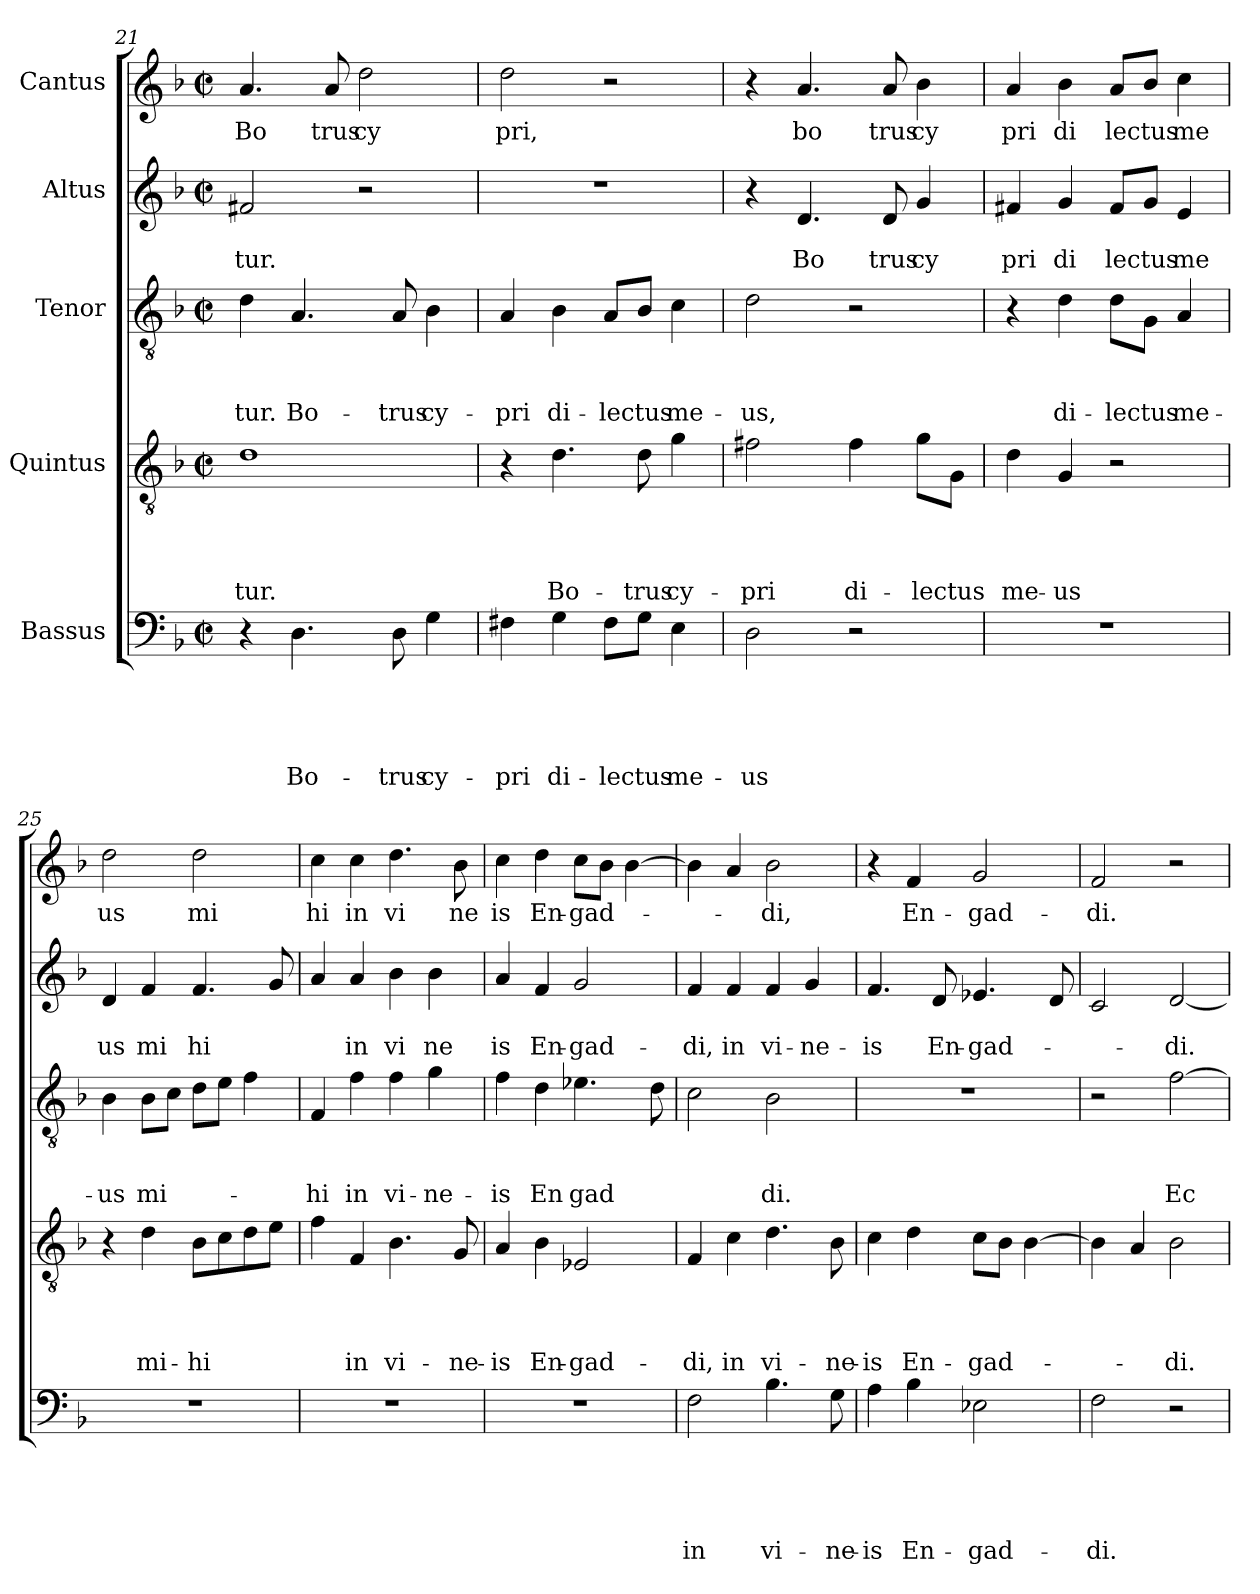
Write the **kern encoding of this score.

**kern	**text	**text	**text	**text	**text	**kern	**text	**text	**text	**text	**kern	**text	**text	**text	**kern	**text	**text	**kern	**text
*part5	*part5	*part5	*part5	*part5	*part5	*part4	*part4	*part4	*part4	*part4	*part3	*part3	*part3	*part3	*part2	*part2	*part2	*part1	*part1
*staff5	*staff5	*staff5	*staff5	*staff5	*staff5	*staff4	*staff4	*staff4	*staff4	*staff4	*staff3	*staff3	*staff3	*staff3	*staff2	*staff2	*staff2	*staff1	*staff1
*I"Bassus	*	*	*	*	*	*I"Quintus	*	*	*	*	*I"Tenor	*	*	*	*I"Altus	*	*	*I"Cantus	*
!!LO:PB:g=z
*clefF4	*	*	*	*	*	*clefGv2	*	*	*	*	*clefGv2	*	*	*	*clefG2	*	*	*clefG2	*
*k[b-]	*	*	*	*	*	*k[b-]	*	*	*	*	*k[b-]	*	*	*	*k[b-]	*	*	*k[b-]	*
*F:	*	*	*	*	*	*F:	*	*	*	*	*F:	*	*	*	*F:	*	*	*F:	*
*M2/2	*	*	*	*	*	*M2/2	*	*	*	*	*M2/2	*	*	*	*M2/2	*	*	*M2/2	*
*met(c|)	*	*	*	*	*	*met(c|)	*	*	*	*	*met(c|)	*	*	*	*met(c|)	*	*	*met(c|)	*
=21	=21	=21	=21	=21	=21	=21	=21	=21	=21	=21	=21	=21	=21	=21	=21	=21	=21	=21	=21
!	!	!	!	!	!	!	!	!	!	!LO:LY:b	!	!	!	!LO:LY:b	!	!	!LO:LY:b	!	!LO:LY:b
4r	.	.	.	.	.	1d	.	.	.	-tur.	4d\	.	.	tur.	2f#X/	.	-tur.	4.a/	Bo
!	!	!	!	!	!LO:LY:b	!	!	!	!	!	!	!	!	!LO:LY:b	!	!	!	!	!
4.D\	.	.	.	.	Bo-	.	.	.	.	.	4.A/	.	.	Bo-	.	.	.	.	.
!	!	!	!	!	!	!	!	!	!	!	!	!	!	!	!	!	!	!	!LO:LY:b
.	.	.	.	.	.	.	.	.	.	.	.	.	.	.	.	.	.	8a/	trus
!	!	!	!	!	!	!	!	!	!	!	!	!	!	!	!	!	!	!	!LO:LY:b
.	.	.	.	.	.	.	.	.	.	.	.	.	.	.	2r	.	.	2dd\	cy
!	!	!	!	!	!LO:LY:b	!	!	!	!	!	!	!	!	!LO:LY:b	!	!	!	!	!
8D\	.	.	.	.	-trus	.	.	.	.	.	8A/	.	.	-trus	.	.	.	.	.
!	!	!	!	!	!LO:LY:b	!	!	!	!	!	!	!	!	!LO:LY:b	!	!	!	!	!
4G\	.	.	.	.	cy-	.	.	.	.	.	4B-\	.	.	cy-	.	.	.	.	.
=22	=22	=22	=22	=22	=22	=22	=22	=22	=22	=22	=22	=22	=22	=22	=22	=22	=22	=22	=22
!	!	!	!	!	!LO:LY:b	!	!	!	!	!	!	!	!	!LO:LY:b	!	!	!	!	!LO:LY:b
4F#X\	.	.	.	.	-pri	4r	.	.	.	.	4A/	.	.	-pri	1r	.	.	2dd\	pri,
!	!	!	!	!	!LO:LY:b	!	!	!	!	!LO:LY:b	!	!	!	!LO:LY:b	!	!	!	!	!
4G\	.	.	.	.	di-	4.d\	.	.	.	Bo-	4B-\	.	.	di-	.	.	.	.	.
!	!	!	!	!	!LO:LY:b	!	!	!	!	!	!	!	!	!LO:LY:b	!	!	!	!	!
8F#\L	.	.	.	.	-lectus	.	.	.	.	.	8A/L	.	.	-lectus	.	.	.	2r	.
!	!	!	!	!	!	!	!	!	!	!LO:LY:b	!	!	!	!	!	!	!	!	!
8G\J	.	.	.	.	.	8d\	.	.	.	-trus	8B-/J	.	.	.	.	.	.	.	.
!	!	!	!	!	!LO:LY:b	!	!	!	!	!LO:LY:b	!	!	!	!LO:LY:b	!	!	!	!	!
4E\	.	.	.	.	me-	4g\	.	.	.	cy-	4c\	.	.	me-	.	.	.	.	.
=23	=23	=23	=23	=23	=23	=23	=23	=23	=23	=23	=23	=23	=23	=23	=23	=23	=23	=23	=23
!	!	!	!	!	!LO:LY:b	!	!	!	!	!LO:LY:b	!	!	!	!LO:LY:b	!	!	!	!	!
2D\	.	.	.	.	-us	2f#X\	.	.	.	-pri	2d\	.	.	-us,	4r	.	.	4r	.
!	!	!	!	!	!	!	!	!	!	!	!	!	!	!	!	!	!LO:LY:b	!	!LO:LY:b
.	.	.	.	.	.	.	.	.	.	.	.	.	.	.	4.d/	.	Bo	4.a/	bo
!	!	!	!	!	!	!	!	!	!	!LO:LY:b	!	!	!	!	!	!	!	!	!
2r	.	.	.	.	.	4f#\	.	.	.	di-	2r	.	.	.	.	.	.	.	.
!	!	!	!	!	!	!	!	!	!	!	!	!	!	!	!	!	!LO:LY:b	!	!LO:LY:b
.	.	.	.	.	.	.	.	.	.	.	.	.	.	.	8d/	.	trus	8a/	trus
!	!	!	!	!	!	!	!	!	!	!LO:LY:b	!	!	!	!	!	!	!LO:LY:b	!	!LO:LY:b
.	.	.	.	.	.	8g\L	.	.	.	-lectus	.	.	.	.	4g/	.	cy	4b-\	cy
.	.	.	.	.	.	8G\J	.	.	.	.	.	.	.	.	.	.	.	.	.
=24	=24	=24	=24	=24	=24	=24	=24	=24	=24	=24	=24	=24	=24	=24	=24	=24	=24	=24	=24
!	!	!	!	!	!	!	!	!	!	!LO:LY:b	!	!	!	!	!	!	!LO:LY:b	!	!LO:LY:b
1r	.	.	.	.	.	4d\	.	.	.	me-	4r	.	.	.	4f#X/	.	pri	4a/	pri
!	!	!	!	!	!	!	!	!	!	!LO:LY:b	!	!	!	!LO:LY:b	!	!	!LO:LY:b	!	!LO:LY:b
.	.	.	.	.	.	4G/	.	.	.	-us	4d\	.	.	di-	4g/	.	di	4b-\	di
!	!	!	!	!	!	!	!	!	!	!	!	!	!	!LO:LY:b	!	!	!LO:LY:b	!	!LO:LY:b
.	.	.	.	.	.	2r	.	.	.	.	8d\L	.	.	-lectus	8f#/L	.	lectus	8a/L	lectus
.	.	.	.	.	.	.	.	.	.	.	8G\J	.	.	.	8g/J	.	.	8b-/J	.
!	!	!	!	!	!	!	!	!	!	!	!	!	!	!LO:LY:b	!	!	!LO:LY:b	!	!LO:LY:b
.	.	.	.	.	.	.	.	.	.	.	4A/	.	.	me-	4e/	.	me	4cc\	me
=25	=25	=25	=25	=25	=25	=25	=25	=25	=25	=25	=25	=25	=25	=25	=25	=25	=25	=25	=25
!	!	!	!	!	!	!	!	!	!	!	!	!	!	!LO:LY:b	!	!	!LO:LY:b	!	!LO:LY:b
1r	.	.	.	.	.	4r	.	.	.	.	4B-\	.	.	-us	4d/	.	us	2dd\	us
!	!	!	!	!	!	!	!	!	!	!LO:LY:b	!	!	!	!LO:LY:b	!	!	!LO:LY:b	!	!
.	.	.	.	.	.	4d\	.	.	.	mi-	8B-\L	.	.	mi-	4f/	.	mi	.	.
.	.	.	.	.	.	.	.	.	.	.	8c\J	.	.	.	.	.	.	.	.
!	!	!	!	!	!	!	!	!	!	!LO:LY:b	!	!	!	!	!	!	!LO:LY:b	!	!LO:LY:b
.	.	.	.	.	.	8B-\L	.	.	.	-hi	8d\L	.	.	.	4.f/	.	hi	2dd\	mi
.	.	.	.	.	.	8c\	.	.	.	.	8e\J	.	.	.	.	.	.	.	.
.	.	.	.	.	.	8d\	.	.	.	.	4f\	.	.	.	.	.	.	.	.
.	.	.	.	.	.	8e\J	.	.	.	.	.	.	.	.	8g/	.	.	.	.
=26	=26	=26	=26	=26	=26	=26	=26	=26	=26	=26	=26	=26	=26	=26	=26	=26	=26	=26	=26
!	!	!	!	!	!	!	!	!	!	!	!	!	!	!LO:LY:b	!	!	!	!	!LO:LY:b
1r	.	.	.	.	.	4f\	.	.	.	.	4F/	.	.	-hi	4a/	.	.	4cc\	hi
!	!	!	!	!	!	!	!	!	!	!LO:LY:b	!	!	!	!LO:LY:b	!	!	!LO:LY:b	!	!LO:LY:b
.	.	.	.	.	.	4F/	.	.	.	in	4f\	.	.	in	4a/	.	in	4cc\	in
!	!	!	!	!	!	!	!	!	!	!LO:LY:b	!	!	!	!LO:LY:b	!	!	!LO:LY:b	!	!LO:LY:b
.	.	.	.	.	.	4.B-\	.	.	.	vi-	4f\	.	.	vi-	4b-\	.	vi	4.dd\	vi
!	!	!	!	!	!	!	!	!	!	!	!	!	!	!LO:LY:b	!	!	!LO:LY:b	!	!
.	.	.	.	.	.	.	.	.	.	.	4g\	.	.	-ne-	4b-\	.	ne	.	.
!	!	!	!	!	!	!	!	!	!	!LO:LY:b	!	!	!	!	!	!	!	!	!LO:LY:b
.	.	.	.	.	.	8G/	.	.	.	-ne-	.	.	.	.	.	.	.	8b-\	ne
!!LO:LB:g=z
=27	=27	=27	=27	=27	=27	=27	=27	=27	=27	=27	=27	=27	=27	=27	=27	=27	=27	=27	=27
!	!	!	!	!	!	!	!	!	!	!LO:LY:b	!	!	!	!LO:LY:b	!	!	!LO:LY:b	!	!LO:LY:b
1r	.	.	.	.	.	4A/	.	.	.	-is	4f\	.	.	-is	4a/	.	is	4cc\	is
!	!	!	!	!	!	!	!	!	!	!LO:LY:b	!	!	!	!LO:LY:b	!	!	!LO:LY:b	!	!LO:LY:b
.	.	.	.	.	.	4B-\	.	.	.	En-	4d\	.	.	En	4f/	.	En-	4dd\	En-
!	!	!	!	!	!	!	!	!	!	!LO:LY:b	!	!	!	!LO:LY:b	!	!	!LO:LY:b	!	!LO:LY:b
.	.	.	.	.	.	2E-X/	.	.	.	-gad-	4.e-X\	.	.	gad	2g/	.	-gad-	8cc\L	-gad-
.	.	.	.	.	.	.	.	.	.	.	.	.	.	.	.	.	.	8b-\J	.
.	.	.	.	.	.	.	.	.	.	.	.	.	.	.	.	.	.	[>4b-\	.
.	.	.	.	.	.	.	.	.	.	.	8d\	.	.	.	.	.	.	.	.
=28	=28	=28	=28	=28	=28	=28	=28	=28	=28	=28	=28	=28	=28	=28	=28	=28	=28	=28	=28
!	!	!	!	!	!LO:LY:b	!	!	!	!	!LO:LY:b	!	!	!	!	!	!	!LO:LY:b	!	!
2F\	.	.	.	.	in	4F/	.	.	.	-di,	2c\	.	.	.	4f/	.	-di,	4b-\]	.
!	!	!	!	!	!	!	!	!	!	!LO:LY:b	!	!	!	!	!	!	!LO:LY:b	!	!
.	.	.	.	.	.	4c\	.	.	.	in	.	.	.	.	4f/	.	in	4a/	.
!	!	!	!	!	!LO:LY:b	!	!	!	!	!LO:LY:b	!	!	!	!LO:LY:b	!	!	!LO:LY:b	!	!LO:LY:b
4.B-\	.	.	.	.	vi-	4.d\	.	.	.	vi-	2B-\	.	.	di.	4f/	.	vi-	2b-\	-di,
!	!	!	!	!	!	!	!	!	!	!	!	!	!	!	!	!	!LO:LY:b	!	!
.	.	.	.	.	.	.	.	.	.	.	.	.	.	.	4g/	.	-ne-	.	.
!	!	!	!	!	!LO:LY:b	!	!	!	!	!LO:LY:b	!	!	!	!	!	!	!	!	!
8G\	.	.	.	.	-ne-	8B-\	.	.	.	-ne-	.	.	.	.	.	.	.	.	.
=29	=29	=29	=29	=29	=29	=29	=29	=29	=29	=29	=29	=29	=29	=29	=29	=29	=29	=29	=29
!	!	!	!	!	!LO:LY:b	!	!	!	!	!LO:LY:b	!	!	!	!	!	!	!LO:LY:b	!	!
4A\	.	.	.	.	-is	4c\	.	.	.	-is	1r	.	.	.	4.f/	.	-is	4r	.
!	!	!	!	!	!LO:LY:b	!	!	!	!	!LO:LY:b	!	!	!	!	!	!	!	!	!LO:LY:b
4B-\	.	.	.	.	En-	4d\	.	.	.	En-	.	.	.	.	.	.	.	4f/	En-
!	!	!	!	!	!	!	!	!	!	!	!	!	!	!	!	!	!LO:LY:b	!	!
.	.	.	.	.	.	.	.	.	.	.	.	.	.	.	8d/	.	En-	.	.
!	!	!	!	!	!LO:LY:b	!	!	!	!	!LO:LY:b	!	!	!	!	!	!	!LO:LY:b	!	!LO:LY:b
2E-X\	.	.	.	.	-gad-	8c\L	.	.	.	-gad-	.	.	.	.	4.e-X/	.	-gad-	2g/	-gad-
.	.	.	.	.	.	8B-\J	.	.	.	.	.	.	.	.	.	.	.	.	.
.	.	.	.	.	.	[>4B-\	.	.	.	.	.	.	.	.	.	.	.	.	.
.	.	.	.	.	.	.	.	.	.	.	.	.	.	.	8d/	.	.	.	.
=30	=30	=30	=30	=30	=30	=30	=30	=30	=30	=30	=30	=30	=30	=30	=30	=30	=30	=30	=30
!	!	!	!	!	!LO:LY:b	!	!	!	!	!	!	!	!	!	!	!	!	!	!LO:LY:b
2F\	.	.	.	.	-di.	4B-\]	.	.	.	.	2r	.	.	.	2c/	.	.	2f/	-di.
.	.	.	.	.	.	4A/	.	.	.	.	.	.	.	.	.	.	.	.	.
!	!	!	!	!	!	!	!	!	!	!LO:LY:b	!	!	!	!LO:LY:b	!	!	!LO:LY:b	!	!
2r	.	.	.	.	.	2B-\	.	.	.	-di.	[>2f\	.	.	Ec	[<2d/	.	-di.	2r	.
=	=	=	=	=	=	=	=	=	=	=	=	=	=	=	=	=	=	=	=
*-	*-	*-	*-	*-	*-	*-	*-	*-	*-	*-	*-	*-	*-	*-	*-	*-	*-	*-	*-
